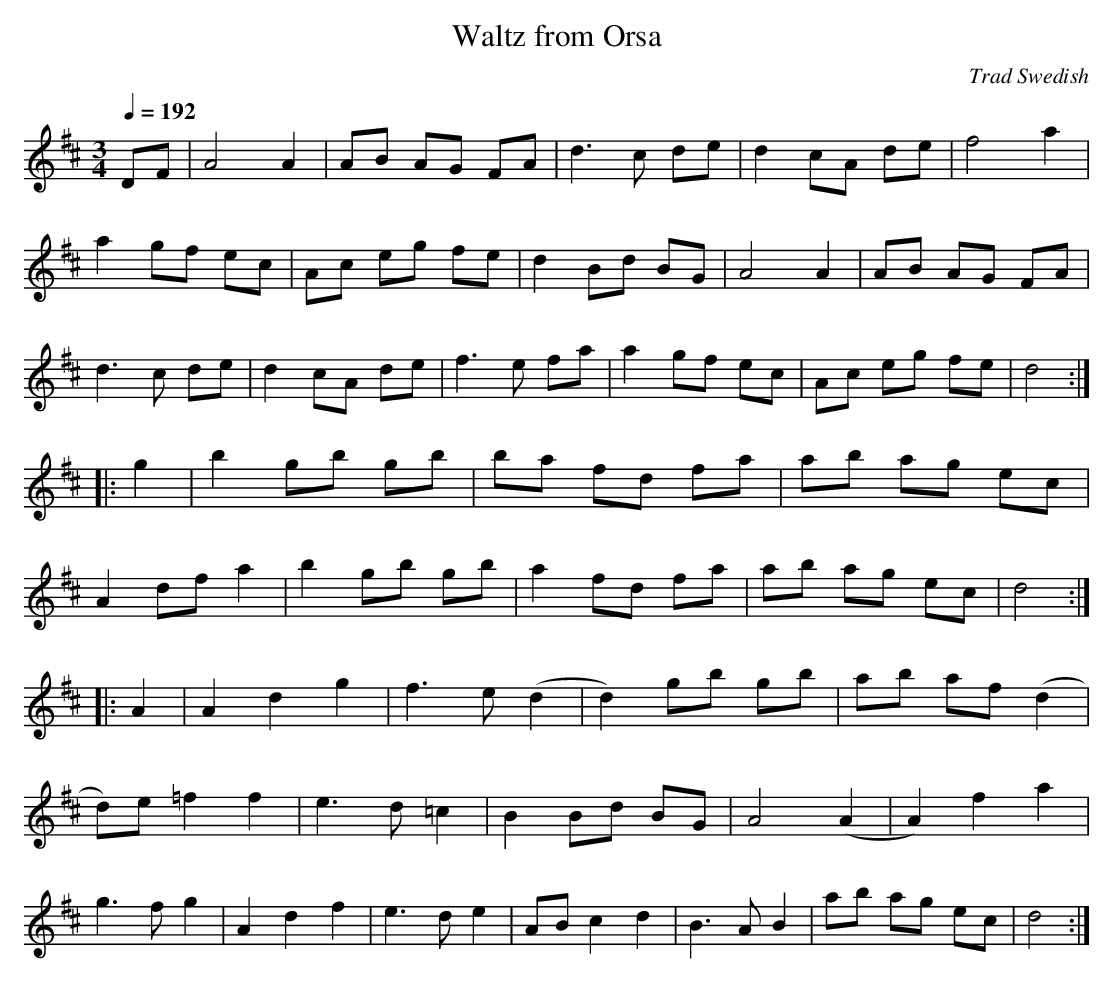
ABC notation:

X:1
T:Waltz from Orsa
C:Trad Swedish
L:1/8
M:3/4
Q:1/4=192
K:D major
DF|A4A2|AB AG FA|d3c de|d2cA de|f4a2|
a2gf ec|Ac eg fe|d2Bd BG|A4A2|AB AG FA|
d3c de|d2cA de|f3e fa|a2gf ec|Ac eg fe|d4:|
|:g2|b2gb gb|ba fd fa|ab ag ec|
A2df a2|b2gb gb|a2fd fa|ab ag ec|d4:|
|:A2|A2d2g2|f3e (d2|d2)gb gb|ab af (d2|
d)e =f2f2|e3d =c2|B2Bd BG|A4(A2|A2)f2a2|
g3f g2|A2d2f2|e3d e2|AB c2d2|B3A B2|ab ag ec|d4:|
